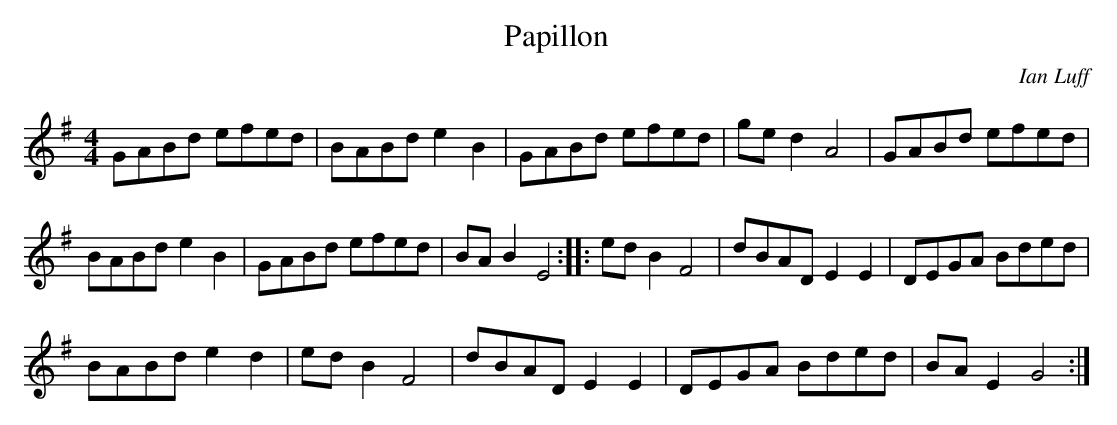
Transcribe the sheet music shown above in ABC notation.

X:1
T:Papillon
C:Ian Luff
L:1/8
M:4/4
K:G major
GABd efed | BABd e2B2 | GABd efed | ged2 A4 | GABd efed |
BABd e2B2 | GABd efed | BAB2 E4 :: edB2 F4 | dBAD E2E2 | DEGA Bded |
BABd e2d2 | edB2 F4 | dBAD E2E2 | DEGA Bded | BAE2 G4 :|
